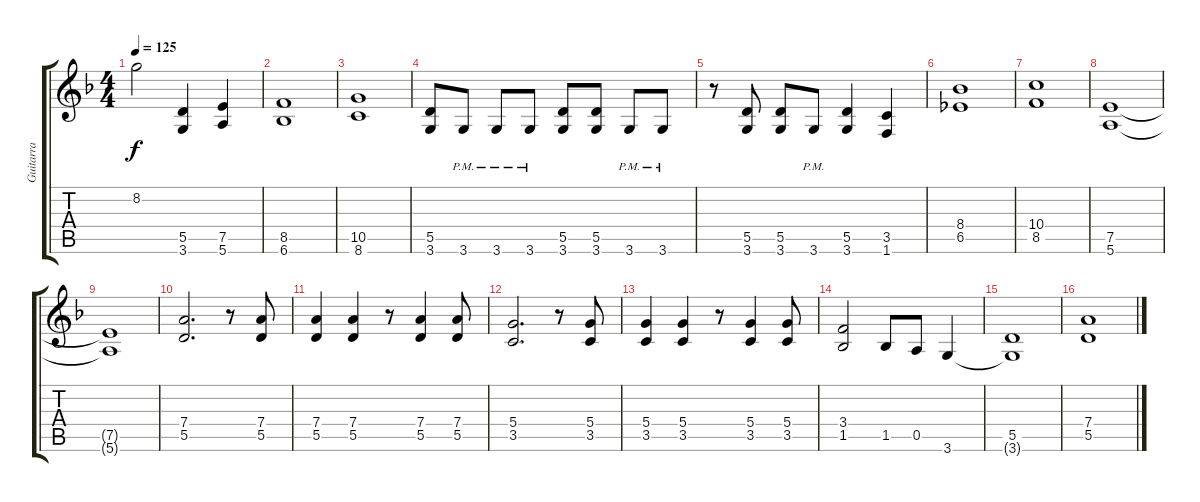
\track ("Guitarra" "Guitarra") {instrument distortionguitar}
\staff {score tabs}
\tuning (E4 B3 G3 D3 A2 E2) {hide}
\ts (4 4)
\tempo 125
\clef g2
\ks f
8.2.2{dy f} (5.5 3.6).4{volume 8} (7.5 5.6).4 |
(8.5 6.6).1 |
(10.5 8.6).1 |
(5.5 3.6).8 3.6{pm}.8 3.6{pm}.8 3.6{pm}.8 (5.5 3.6).8 (5.5 3.6).8 3.6{pm}.8 3.6{pm}.8 |
r.8 (5.5 3.6).8 (5.5 3.6).8 3.6{pm}.8 (5.5 3.6).4 (3.5 1.6).4 |
(8.4 6.5).1 |
(10.4 8.5).1 |
(7.5 5.6).1 |
(7.5{t} 5.6{t}).1 |
(7.4 5.5).2{d} r.8 (7.4 5.5).8 |
(7.4 5.5).4 (7.4 5.5).4 r.8 (7.4 5.5).4 (7.4 5.5).8 |
(5.4 3.5).2{d} r.8 (5.4 3.5).8 |
(5.4 3.5).4 (5.4 3.5).4 r.8 (5.4 3.5).4 (5.4 3.5).8 |
(3.4 1.5).2 1.5.8 0.5.8 3.6.4 |
(5.5 3.6{t}).1 |
(7.4 5.5).1
